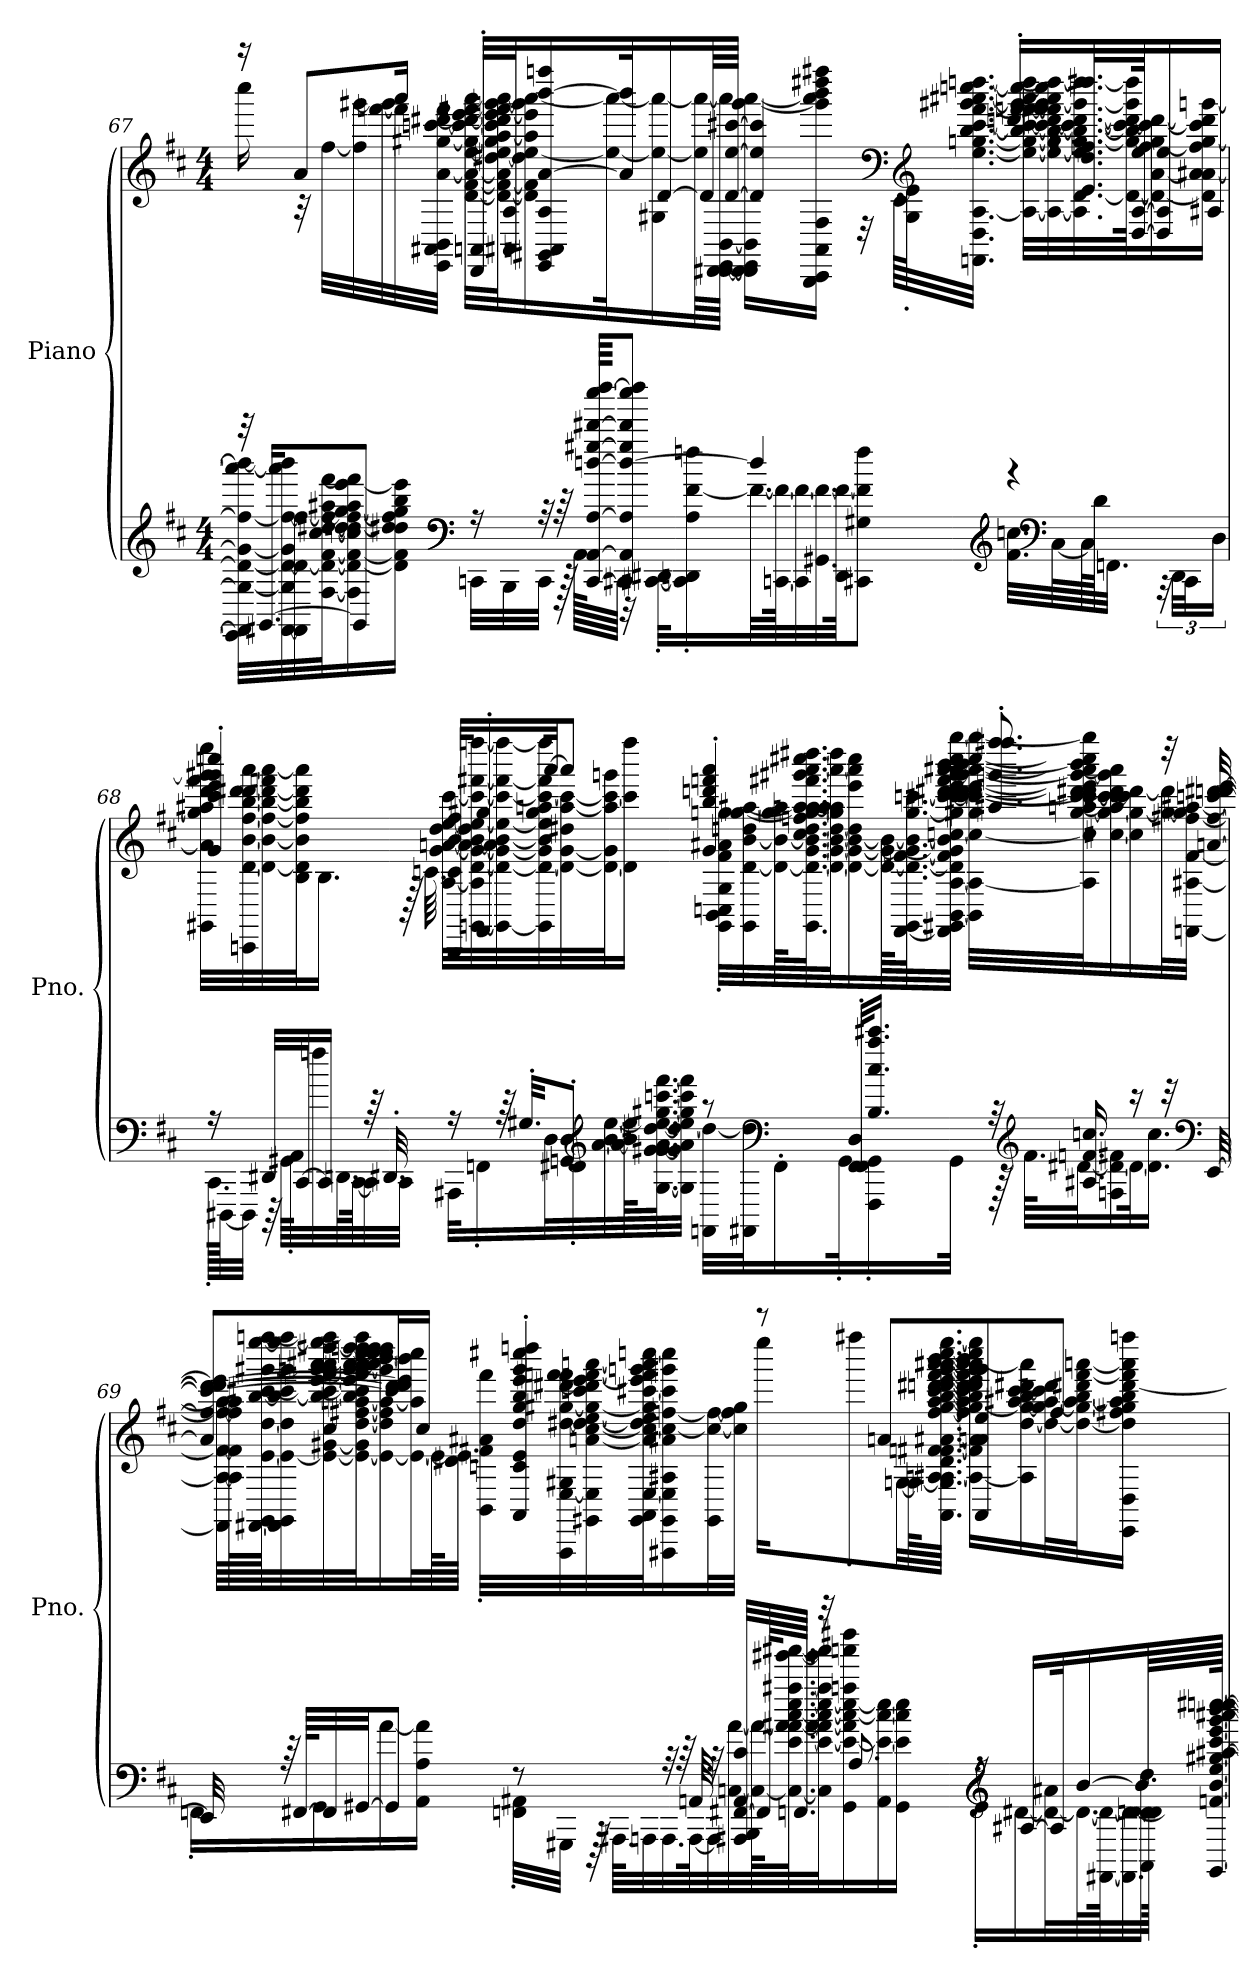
**kern	**kern
*part1	*part1
*staff2	*staff1
*I"Piano	*
*I'Pno.	*
!!LO:PB:g=z
*clefG2	*clefG2
*k[f#c#]	*k[f#c#]
*M4/4	*M4/4
=67	=67
*^	*^
32r	32EE\] 32FF\] 32G\_ 32d\_ 32g\_ 32ff\_ 32aaa\_ 32bbb\_LLL	16r	16cccc#\
[16.GG/KL	[32FF#X\ 32G\] 32d\_ 32g\] 32ff\_ 32aaa\] 32bbb\]	.	.
.	32FF#\] 32d\_ 32ff\_	8a/L	32r
.	[32F#\ 32d\_ [32f#\ [32cc#\ [32dd#X\ 32ff\_ [32aa#X\ [32fff#\J	.	[32ff#\LLL
8GG/J]	16F#\] 16d\_ 16f#\_ 16cc#\] [16ddn\ 16dd#\] 16ff\_ [16gg\ 16aa#\] [16eee\ 16fff#\]	.	32ff#\] [32ggg#X\
.	.	.	[32fffn\ 32ggg#\]
.	16d\] 16f#\] 16dd\] 16dd#X\ 16ff\] 16gg\] 16bb\ 16eee\]JJ	16aaa/Jk	32fff\]
.	.	.	32EE\ 32AA#X\ 32BB\ [32a\ [32gg#X\ [32cccn\ [32ddd#X\ 32fff\JJJ
*clefF4	*	*	*
16r	32CCn\LLL	32DD/' 32AAn/'LLL	[32d\ [32f#\ 32a\_ [32ee\ 32gg#\_ 32ccc\_ 32ddd#\_ [32eee\ [32fff#X\ [32aaa\LLL
.	32BBB\	32AA#X/ 32A/J	32d\_ 32f#\_ 32a\] [32dd#X\ 32ee\] 32gg#\] [32aa\ 32ccc\] 32ddd#\] 32eee\_ 32fff#\] [32gggn\ 32aaa\_J
32r	32CC\JJJ	16EE/ 16GG#X/ 16AAn/ 16A/ [16a/ [16bbb/ 16ffffn/	16d\] 16f#\] 16dd#\] [16ee\ 16aa\] 16eee\] 16ggg\] 16aaa\_
64r	128r	.	.
.	128AA\KLLLL	.	.
[64CC/ [64AA/ [64A/ [64ddn/ [64gg#X/ [64ddd#X/ [64cccc#/ [64dddd/KKKL	64CC#X\JJJJ	.	.
8CC/] 8AA/] 8A/] 8dd/_ 8gg#/] 8ddd#/] 8cccc#/] 8dddd/]J	32r	32a/] 32bbb/]K	32ee\_ 32aaa\_K
.	[32CC#X\' 32DD#X\'KLL	[16d/	16G#X\ 16ee\_ 16aaa\_
.	16CC#\]' 16DDn\' 16A\' [16f#\' 16ffn\'	.	.
.	.	64d/LL]	64ee\] 64aaa\_LL
.	.	[64d/ [64ee/ [64ccc#X/JJJJ	[64DD\ [64DD#X\ [64EE\ [64BB\ 64aaa\]JJJJ
4dd/]	64.f#\LL_	4d/] 4ee/] 4ccc#/]	16DD\] 16DD#\] 16EE\] 16BB\] [16ggg\ [16aaa\LL
.	[128CCn\ 128f#\_JK	.	.
.	32CC\] 32f#\_	.	.
.	32.GG#X\ 32.f#\_	.	16BBB\ 16CC#\ 16AA\ 16F#\ 16ggg\] 16aaa\] 16bbb\ 16dddd#X\ 16ffff#X\JJ
.	64DD\ 64f#\_JJK	.	.
.	8CC#X\ 8G#X\ 8f#\] 8ff\J	.	32r
*	*	*clefF4	*
.	.	.	32EE\LLL
.	.	.	64BBB\' 64GG#\'K
*	*	*clefG2	*
.	.	.	32.FFn\ 32.D\ [32.A\ [32.ee\ [32.ggn\ [32.bb\ [32.ccc#\ [32.fff#\ [32.ggg#X\ [32.aaa#X\ [32.ccccn\ [32.ddddn\JJJ
*clefG2	*	*	*
4r	32.f#\ 32.ccn\LLL	16dddn'/LL	32A\_ 32ee\_ 32gg\_ 32bb\_ 32ccc#\_ [32fffn\ 32fff#\_ 32ggg#\_ 32aaa#\_ 32cccc\_ 32dddd\_LLL
.	.	.	32A\_ 32ee\_ 32gg\] 32bb\_ 32ccc#\_ 32ddd#X\ 32fff\] 32fff#\] 32ggg#\_ 32aaa#\] 32cccc\] 32dddd\_
*clefF4	*	*	*
.	[64C#\L	.	.
.	128C#\L]	32.e/ 32.dd#/ 32.ffn/ 32.dddd#X/L	32.A\] [32.d\ 32.ee\] [32.gg#X\ 32.bb\_ 32.ccc#\_ [32.ddd#\ 32.ggg#\_ 32.dddd\_
.	128d\JJ	.	.
.	32.FFn\JJJ	.	.
.	.	[64D/ [64A/ [64ee/JK	64d\_ 64gg#\_ 64bb\] 64ccc#\_ 64ddd#\_ 64ggg#\] 64dddd\]JK
.	48r	16D/] 16A/] 16ee/]	16d\_ [16a\ [16ff\ 16gg#\] 16ccc#\_ 16ddd#\_
.	48DD\KLL	.	.
.	24CC#\	.	.
.	.	16A#X/JJ	16d\] 16a\] [16a#X\ 16ff\] [16gg#\ 16ccc#\] 16ddd#\] [16gggn\JJ
.	24D\JJ	.	.
!!LO:LB:g=z	!!
=68	=68	=68	=68
16r	64.CC#'\LLLL	4g/' 4ccc#/' 4eee/' 4ggg#X/' 4ccccn/'	32GG#X\ 32a#\] 32gg#\] 32aa#X\ 32ddd\ 32fff#\ 32ggg\] 32eeee\LLL
.	[128DDD#X\JK	.	.
.	32DDD#\JJJ]	.	32CCn\ [32d\ [32b\ [32ff#\ [32bb\ 32ddd\ [32ddd#X\ [32aaa\
32DD#X/LLL	64r	.	32d\_ 32b\_ 32ff#\_ 32bb\_ 32ddd#\_ 32fffn\ 32aaa\_
.	64GG#X\KLLL	.	.
[32CC#/J	32AA'\	.	32B\ 32d\] 32b\] 32ff#\] 32bb\] 32ddd#\] 32aaa\]J
16CC#/JJ]	32ffn\	.	16.B\JJ
.	64.DDn\L	.	.
.	[128CC#\JK	.	.
64r	32CC#\]	.	.
32.DD#X'/	.	.	.
.	32CC#\JJJ	.	128r
.	.	.	64.cn\
16r	32AAA#X\KLL	32BBB/ 32c/ 32b/ 32ff#/KLL	[32A\ [32g\ [32an\ [32dd\ [32ee\ [32ccc#\LLL
.	16FFn'\	16FF#/' 16gg#X/'	[32GGn\ 32A\] [32d\ 32g\_ 32a\_ [32b\ 32dd\] 32ee\_ 32ccc#\_ [32fff#X\ [32ffffn\
64r	.	.	32GG\_ 32d\_ 32g\_ 32a\] 32b\_ 32ee\_ 32ccc#\_ 32fff#\_ 32ffff\_
32.G#X'/KKL	.	.	.
.	32D\L	[32aaa/JK	32GG\] 32d\_ 32g\] 32b\] 32ee\] 32gg#\ 32aan\ 32ccc#\_ 32fff#\] 32ffff\]
8GGn/' 8D/'J	32FF#X'\	8aaa/J]	32d\_ [32g\ 32dd#X\ [32aa\ 32ccc#\_
*clefG2	*	*	*
.	[32a\ [32b\ [32ee\	.	32d\_ 32g\] 32aa\] 32ccc#\_ 32gggn\J
.	128a\_ 128b\] 128ee\_KL	.	16d\] 16ccc#\] 16ffff\JJ
.	[64.G#\ 64.g\ [64.g#X\ 64.a\_ [64.dd#X\ 64.ee\_ [64.gg#X\ [64.cccn\ [64.fff#\J	.	.
.	32G#\] 32g#\] 32a\] 32dd#\_ 32ee\] 32gg#\] 32ccc\] 32fff#\]JJJ	.	.
8r	32FFn\ 32dd#\_LLL	4g/' 4bb/' 4dddn/' 4fffn/' 4aaa/'	32GG\' 32BB\' 32Cn\' 32G\' 32f#\' 32a#X\' 32ggn\'LLL
.	32FF#X\ 32dd#\]J	.	32GG\ [32d\ [32b\ 32ddn\ [32gg\ [32aa#X\
*clefF4	*	*	*
.	16FF#'\	.	128d\_ 128b\_ 128gg\_ 128aa#\_KL
.	.	.	64.GG\ 64.d\_ [64.g\ 64.b\_ 64.cc#\ [64.dd\ 64.ffn\ 64.gg\_ [64.aan\ 64.aa#\_ 64.fff#X\ 64.ggg#X\ [64.aaa\ 64.cccc#X\ [64.dddd#X\J
.	.	.	32d\_ 32g\_ 32b\_ 32dd\_ 32gg\] 32aa\] 32aa#\] 32aaa\_ 32dddd#\]J
32FF#/' 32D/'KLL	[32GG'\K	.	16d\_ 16g\_ 16b\_ 16dd\] 16eee\ 16aaa\] 16cccc#\
16.B/ 16.cc#/ 16.aa/ 16.ccc#X/JJ	16FFF#\' 16FF#\' 16GG\]'	.	.
.	.	.	128d\_ 128g\_ 128b\_KLL
.	.	.	[64.FF#\ 64.GG\ 64.d\_ [64.fn\ 64.g\_ 64.b\_ [64.gg\ [64.cccn\J
.	32GG\JJk	.	32FF#\] 32GG#X\ [32BB\ [32A\ 32d\] 32f\] 32g\] 32b\] [32ccn\ 32gg\] [32ccc#X\ 32ccc\_ [32ddd\ [32ddd#X\ [32eee\ 32fff#\ [32ggg#\ [32aaa\ 32aaa#X\ [32bbb\ [32cccc#\ [32gggg\JJJ
32r	128r	8.aa#X/' 8.gggn/' 8.ffff/' 8.ffff#X/'	32BB\] 32A\_ 32cc\_ 32gg#X\ 32ccc\_ 32ccc#\_ 32ddd\_ 32ddd#\] 32eee\_ 32ggg#\_ 32aaa\_ 32bbb\_ 32cccc#\_ 32gggg\_LLL
*clefG2	*	*	*
.	64.f#\KLLL	.	.
16.A#X/ 16.fn/ 16.ccn/	[32d#X\J	.	32A\] 32cc\] [32gg#\ [32aan\ 32ccc\_ 32ccc#\] 32ddd\] [32ddd#X\ 32eee\] 32ggg#\_ 32aaa\_ 32bbb\] 32cccc#\] 32gggg\]J
.	16Fn\ 16d#\_ 16f#X\	.	[16cc#X\ 16gg#\_ 16aa\] 16ccc\] [16ccc#X\ 16ddd#\_ 16ggg#\] 16aaa\]
16r	32d#\K_	.	16cc#\] 16gg#\_ 16ccc#\] 16ddd#\_
.	16.d#\] 16.cc\JJ	.	.
32r	.	32r	32gg#\_ 32ddd#\]L
*clefF4	*	*	*
[32EE/	.	[32an/ [32ff/ [32cccn/ [32dddn/ [32ddd#X/ [32eee/	[32FFn\ [32A#X\ [32f\ [32ff#X\ 32gg#\] [32aa#X\JJJ
!!LO:LB:g=z	!!
=69	=69	=69	=69
32EE/]	16FFn'\LL	8a/] 8ff/] 8ccc/_ 8ddd/_ 8ddd#/_ 8eee/_L	64FF\] 64A#\_ 64f\_ 64ff#\_ 64aa#\_LLLL
.	.	.	128A#\] 128f\] 128ff#\] 128aa#\]L
.	.	.	[128FF#X\ [128GG\ [128e\ [128dd\ [128bb\ [128ccc#X\ [128ggg#X\ [128eeee\ [128ffffn\JJ
64r	.	.	32FF#\] 32GG\] 32e\_ 32dd\] 32bb\_ 32ccc#\_ 32ggg#\_ 32eeee\_ 32ffff\_
[64FF#X/KLLL	.	.	.
32FF#/]	16GG\	.	32e\_ [32g#X\ 32cc#\ 32bb\_ 32ccc#\_ [32eee\ [32fff#\ [32gggn\ 32ggg#\] [32aaa\ [32aaa#X\ [32dddd#X\ 32eeee\] 32ffff\_
[32GG#X/JJ	.	.	32e\_ 32g#\] [32dd\ [32ff#X\ [32aan\ 32bb\] 32ccc#\] 32eee\] 32fff#\] 32ggg\] [32ggg#X\ 32aaa\_ 32aaa#\] [32cccc#\ [32ddddn\ 32dddd#\_ 32ffff\]J
8GG#/J]	[16a\	16ccc/] 16ddd/] 16ddd#/] 16eee/]L	16e\_ 16dd\] 16ff#\] 16aa\_ 16ggg#\] 16aaa\] [16bbb\ [16ccccn\ 16cccc#\] 16dddd\] 16dddd#\]
.	16AA\ 16A\ 16a\]JJ	16cc#/JJ	32e\_ 32aa\] 32bbb\] 32cccc\]L
.	.	.	128e\KL_
.	.	.	64.d#X\ 64.e\]JJJJ
8r	32FFn\' 32AA#X\'LLL	4AA/' 4cn/' 4e/' 4dd/' 4gg/' 4bb/' 4eee/' 4ggg#/' 4cccc#X/' 4ddddn/'	32BB\' 32f#X\' 32a#X\' 32fff#\'LLL
.	32GGG#X\JJJ	.	32AAA\ [32E\ 32G#X\ [32dd#X\ [32gg#X\ [32ddd#X\ 32fffn\ [32fff#X\
.	128r	.	32GG#X\ 32E\] [32an\ [32cc#\ 32dd#\_ [32ee\ 32gg#\_ 32cccn\ 32ddd#\] [32eee\ 32fff#\_ [32aaan\
.	64.AAA#X\KLLL	.	.
.	32AAAn\	.	32GG#\ 32AA\ [32E\ 32a\] 32cc#\_ 32dd#\] 32ee\] 32gg#\] [32ccc#X\ 32eee\] 32fff#\] 32gggn\ 32aaa\] [32ccccn\J
32r	32.AAA\	.	16AAA#X\ 16GG#\ 16E\] 16A#X\ 16a#X\ 16cc#\_ [16ffn\ 16ccc#\] 16ggg#X\ 16cccc\]
64r	.	.	.
64AAn/	[64AAA\K	.	.
32r	32AAA\]	.	32GG#\ 32cc#\_ 32ff\_L
32AAA#X/ 32BBB/ [32FF#X/ 32AA/ 32c#/LLL	[32Cn\ [32a\	.	32cc#\] 32ff\] 32gg#\JJJ
128FF#/KL]	128C\_ 128a\_KL	8r	16eeee\KL
64.FFn/JJJJ	64.C\_ [64.e\ 64.a\_ [64.a#X\ [64.cc#\ [64.ee\ [64.aa#X\ [64.ggg#X\ [64.aaa#X\J	.	.
32r	32C\] 32e\_ 32a\] 32a#\_ 32cc#\_ 32ee\_ 32aa#\] 32ggg#\] 32aaa#\]J	.	.
8.A/	16GG#\ 16e\_ 16a#\] 16cc#\_ 16ee\_ 16aan\ 16aaan\ 16dddd#X\	.	8ffff#X'\
.	16AA\ 16e\_ 16cc#\_ 16ee\_	8an/L	.
.	16GG#\ 16e\] 16cc#\] 16ee\]JJ	.	[32Gn\LL
.	.	.	128G\KL_
.	.	.	64.AA\ 64.G\] [64.An\ 64.A#X\ 64.d#\ 64.fn\ [64.f#X\ [64.a#X\ [64.ff\ 64.gg#\ [64.aa\ [64.bb\ [64.ccc#\ [64.dddn\ [64.ddd#X\ [64.eee\ [64.fff#\ [64.ggg#\ [64.aaa\ [64.aaa#X\ [64.bbb\ [64.cccc\ [64.eeee\JJJJ
16r	16GG#'\LL	8AA/ 8an/ 8ee/ 8gggn/	16A\_ 16f#\] 16a#\] 16ff\] [16gg#\ 16aa\] 16bb\] 16ccc#\] 16ddd#\] 16ddd\] 16eee\] 16fff#\] 16ggg#\] 16aaa\_ 16aaa#\] 16bbb\] 16cccc\] 16eeee\]LL
*clefG2	*	*	*
[16A#X/LL	[16d#X\	.	16A\] [16dd#\ 16gg#\_ [16aa#X\ 16bb\ [16ccc#\ 16ddd#X\ 16aaa\]
32A#/K]	32d#\_ 32a#X\L	8ff/J	32dd#\_ 32gg#\_ 32aa#\_ 32ccc#\] 32dddn\L
[16b/	64.d#\L_	.	32dd#\_ 32gg#\_ 32aa#\_ [32bb\ 32ddd#X\ [32fff#\ [32aaan\J
.	[128FF#X\ 128d#\_JK	.	.
.	32.FF#\] 32.d#\_	.	16EE\ 16D\ 16dd#\] 16ff#X\ 16gg#\] 16aa#\] 16bb\] [16ddd#\ 16fff#\] 16aaa\] 16ffffn\JJ
64.b/LL]	.	.	.
.	128d#\LL_	.	.
[128GG#/ [128fn/ [128b/ [128ee/ [128gg#X/ [128aa#X/ [128ccc#/ [128eee/ [128ggg#/ [128aaa#X/ [128bbb/ [128ccccn/ [128cccc#X/JJJJk	128AA\ 128dn\ 128d#\] 128dd\JJJJJ	.	.
*v	*v	*	*
*	*v	*v
=	=
*-	*-
